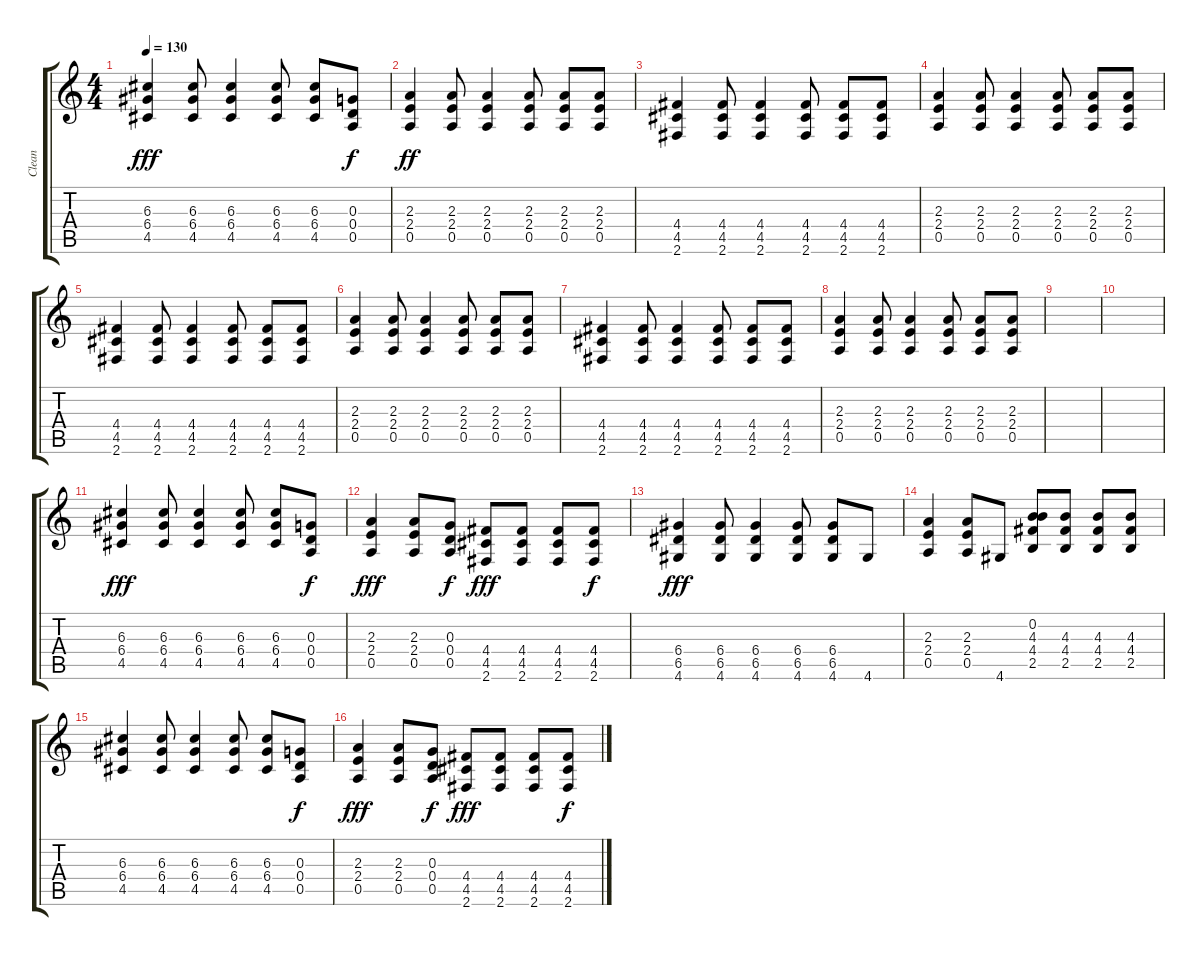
\track ("Clean" "Clean") {instrument electricguitarclean}
\staff {score tabs}
\tuning (E4 B3 G3 D3 A2 E2) {hide}
\ts (4 4)
\tempo 130
\clef g2
\ks c
(6.3 6.4 4.5).4{dy fff} (6.3 6.4 4.5).8 (6.3 6.4 4.5).4 (6.3 6.4 4.5).8 (6.3 6.4 4.5).8 (0.3 0.4 0.5).8{dy f} |
(2.3 2.4 0.5).4{dy ff} (2.3 2.4 0.5).8 (2.3 2.4 0.5).4 (2.3 2.4 0.5).8 (2.3 2.4 0.5).8 (2.3 2.4 0.5).8 |
(4.4 4.5 2.6).4 (4.4 4.5 2.6).8 (4.4 4.5 2.6).4 (4.4 4.5 2.6).8 (4.4 4.5 2.6).8 (4.4 4.5 2.6).8 |
(2.3 2.4 0.5).4 (2.3 2.4 0.5).8 (2.3 2.4 0.5).4 (2.3 2.4 0.5).8 (2.3 2.4 0.5).8 (2.3 2.4 0.5).8 |
(4.4 4.5 2.6).4 (4.4 4.5 2.6).8 (4.4 4.5 2.6).4 (4.4 4.5 2.6).8 (4.4 4.5 2.6).8 (4.4 4.5 2.6).8 |
(2.3 2.4 0.5).4 (2.3 2.4 0.5).8 (2.3 2.4 0.5).4 (2.3 2.4 0.5).8 (2.3 2.4 0.5).8 (2.3 2.4 0.5).8 |
(4.4 4.5 2.6).4 (4.4 4.5 2.6).8 (4.4 4.5 2.6).4 (4.4 4.5 2.6).8 (4.4 4.5 2.6).8 (4.4 4.5 2.6).8 |
(2.3 2.4 0.5).4 (2.3 2.4 0.5).8 (2.3 2.4 0.5).4 (2.3 2.4 0.5).8 (2.3 2.4 0.5).8 (2.3 2.4 0.5).8 |
|
|
(6.3 6.4 4.5).4{dy fff} (6.3 6.4 4.5).8 (6.3 6.4 4.5).4 (6.3 6.4 4.5).8 (6.3 6.4 4.5).8 (0.3 0.4 0.5).8{dy f} |
(2.3 2.4 0.5).4{dy fff} (2.3 2.4 0.5).8 (0.3 0.4 0.5).8{dy f} (4.4 4.5 2.6).8{dy fff} (4.4 4.5 2.6).8 (4.4 4.5 2.6).8 (4.4 4.5 2.6).8{dy f} |
(6.4 6.5 4.6).4{dy fff} (6.4 6.5 4.6).8 (6.4 6.5 4.6).4 (6.4 6.5 4.6).8 (6.4 6.5 4.6).8 4.6.8 |
(2.3 2.4 0.5).4 (2.3 2.4 0.5).8 4.6.8 (0.2 4.3 4.4 2.5).8 (4.3 4.4 2.5).8 (4.3 4.4 2.5).8 (4.3 4.4 2.5).8 |
(6.3 6.4 4.5).4 (6.3 6.4 4.5).8 (6.3 6.4 4.5).4 (6.3 6.4 4.5).8 (6.3 6.4 4.5).8 (0.3 0.4 0.5).8{dy f} |
(2.3 2.4 0.5).4{dy fff} (2.3 2.4 0.5).8 (0.3 0.4 0.5).8{dy f} (4.4 4.5 2.6).8{dy fff} (4.4 4.5 2.6).8 (4.4 4.5 2.6).8 (4.4 4.5 2.6).8{dy f}
